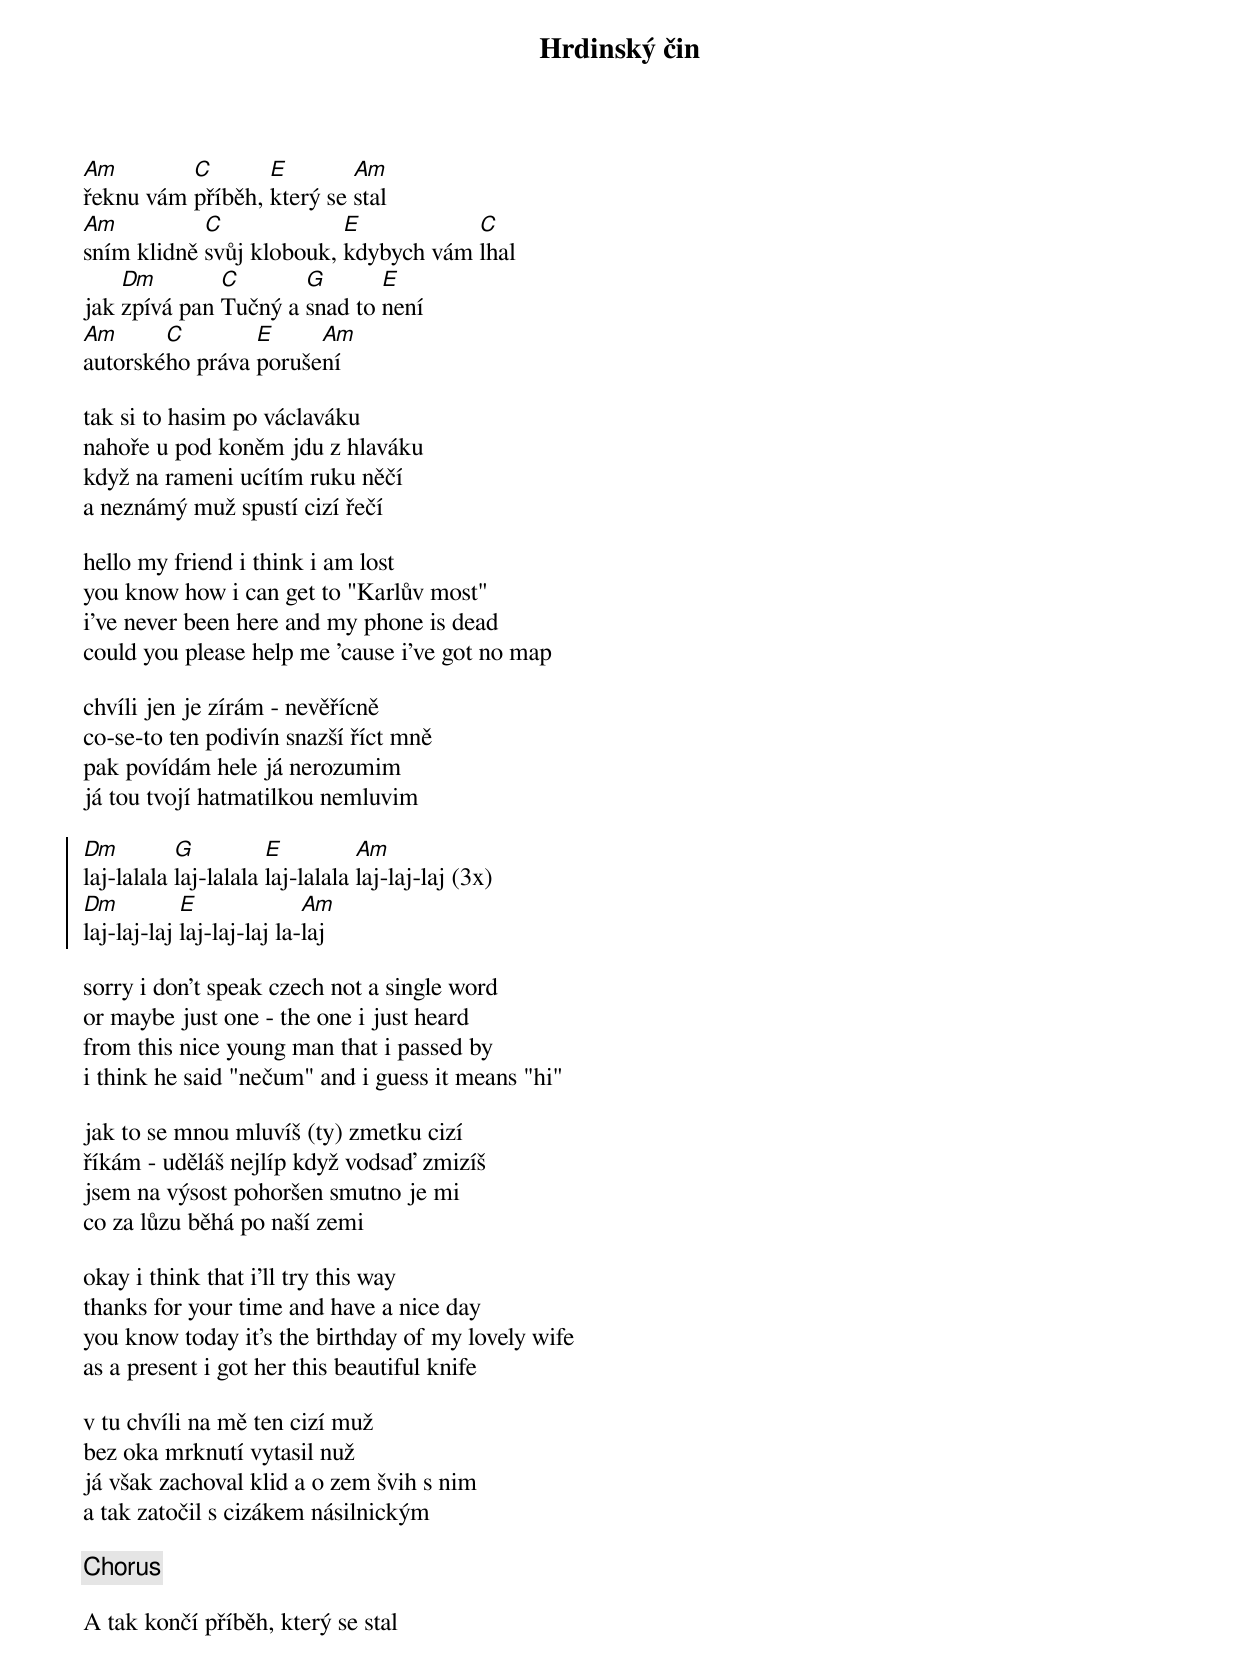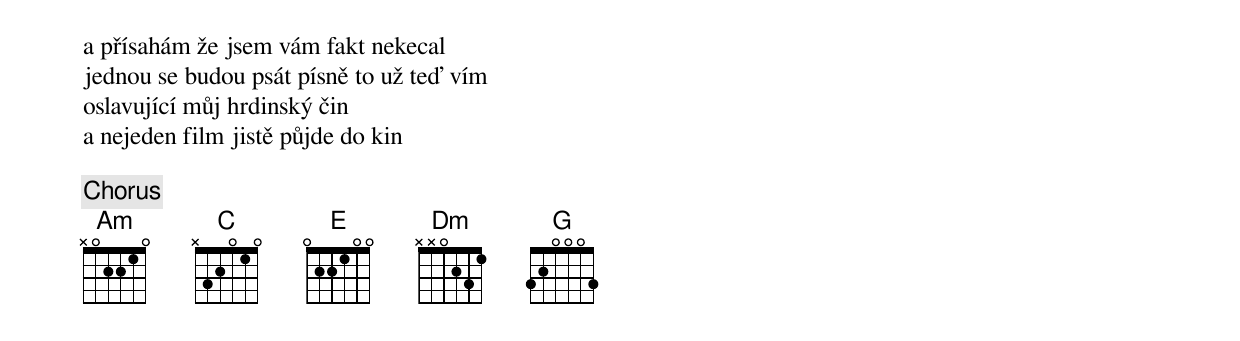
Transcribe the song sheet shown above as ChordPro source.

{title: Hrdinský čin}
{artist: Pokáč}
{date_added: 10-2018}
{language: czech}
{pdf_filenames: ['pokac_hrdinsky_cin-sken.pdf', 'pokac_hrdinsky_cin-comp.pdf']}
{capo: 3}
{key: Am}
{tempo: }
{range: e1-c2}
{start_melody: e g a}
{start_of_verse}
[Am]řeknu vám [C]příběh, [E]který se [Am]stal
[Am]sním klidně [C]svůj klobouk, [E]kdybych vám [C]lhal
jak [Dm]zpívá pan [C]Tučný a [G]snad to [E]není
[Am]autorské[C]ho práva [E]poruše[Am]ní
{end_of_verse}

{start_of_verse}
tak si to hasim po václaváku
nahoře u pod koněm jdu z hlaváku
když na rameni ucítím ruku něčí
a neznámý muž spustí cizí řečí
{end_of_verse}

{start_of_verse}
hello my friend i think i am lost
you know how i can get to "Karlův most"
i've never been here and my phone is dead
could you please help me 'cause i've got no map
{end_of_verse}

{start_of_verse}
chvíli jen je zírám - nevěřícně
co-se-to ten podivín snazší říct mně
pak povídám hele já nerozumim
já tou tvojí hatmatilkou nemluvim
{end_of_verse}

{start_of_chorus}
[Dm]laj-lalala [G]laj-lalala [E]laj-lalala [Am]laj-laj-laj (3x)
[Dm]laj-laj-laj [E]laj-laj-laj la-[Am]laj
{end_of_chorus}

{start_of_verse}
sorry i don't speak czech not a single word
or maybe just one - the one i just heard
from this nice young man that i passed by
i think he said "nečum" and i guess it means "hi"
{end_of_verse}

{start_of_verse}
jak to se mnou mluvíš (ty) zmetku cizí
říkám - uděláš nejlíp když vodsaď zmizíš
jsem na výsost pohoršen smutno je mi
co za lůzu běhá po naší zemi
{end_of_verse}

{start_of_verse}
okay i think that i'll try this way
thanks for your time and have a nice day
you know today it's the birthday of my lovely wife
as a present i got her this beautiful knife
{end_of_verse}

{start_of_verse}
v tu chvíli na mě ten cizí muž
bez oka mrknutí vytasil nuž
já však zachoval klid a o zem švih s nim
a tak zatočil s cizákem násilnickým
{end_of_verse}

{chorus}

{start_of_verse}
A tak končí příběh, který se stal
a přísahám že jsem vám fakt nekecal
jednou se budou psát písně to už teď vím
oslavující můj hrdinský čin
a nejeden film jistě půjde do kin
{end_of_verse}

{chorus}
